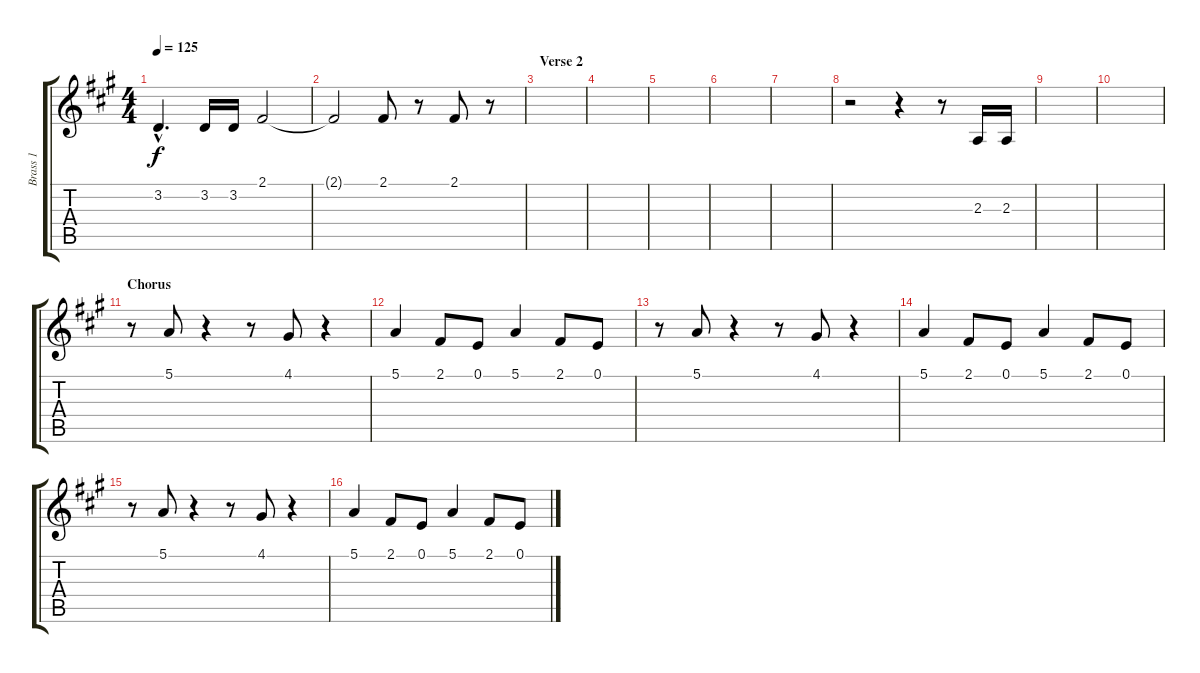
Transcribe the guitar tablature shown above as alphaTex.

\track ("Brass 1" "Brass 1") {instrument brasssection}
\staff {score tabs}
\tuning (E4 B3 G3 D3 A2 E2) {hide}
\ts (4 4)
\tempo 125
\clef g2
\ks a
3.2{hac}.4{d dy f} 3.2.16 3.2.16 2.1.2 |
2.1{t}.2 2.1.8 r.8 2.1.8 r.8 |
\section ("" "Verse 2")
|
|
|
|
|
r.2 r.4 r.8 2.3.16 2.3.16 |
|
|
\section ("" "Chorus")
r.8 5.1.8 r.4 r.8 4.1.8 r.4 |
5.1.4 2.1.8 0.1.8 5.1.4 2.1.8 0.1.8 |
r.8 5.1.8 r.4 r.8 4.1.8 r.4 |
5.1.4 2.1.8 0.1.8 5.1.4 2.1.8 0.1.8 |
r.8 5.1.8 r.4 r.8 4.1.8 r.4 |
5.1.4 2.1.8 0.1.8 5.1.4 2.1.8 0.1.8
